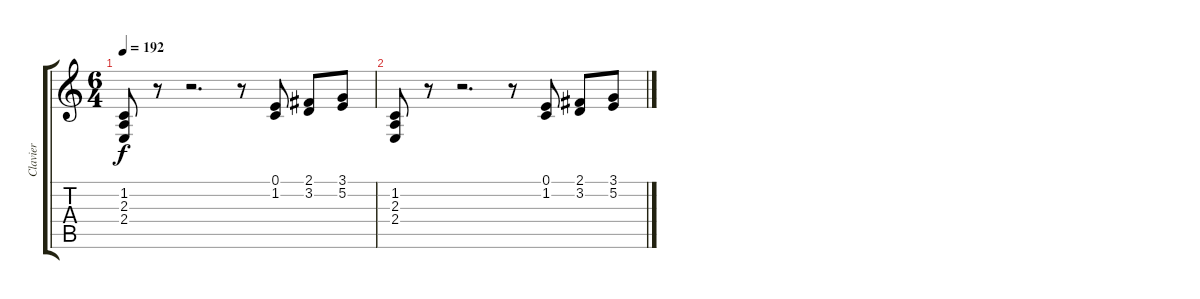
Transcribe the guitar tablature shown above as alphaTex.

\track ("Clavier" "Clavier") {instrument percussiveorgan}
\staff {score tabs}
\tuning (E4 B3 G3 D3 A2 E2) {hide}
\ts (6 4)
\tempo 192
\clef g2
\ks c
(1.2 2.3 2.4).8{dy f volume 0} r.8 r.2{d} r.8 (0.1 1.2).8 (2.1 3.2).8 (3.1 5.2).8 |
(1.2 2.3 2.4).8 r.8 r.2{d} r.8 (0.1 1.2).8 (2.1 3.2).8 (3.1 5.2).8
